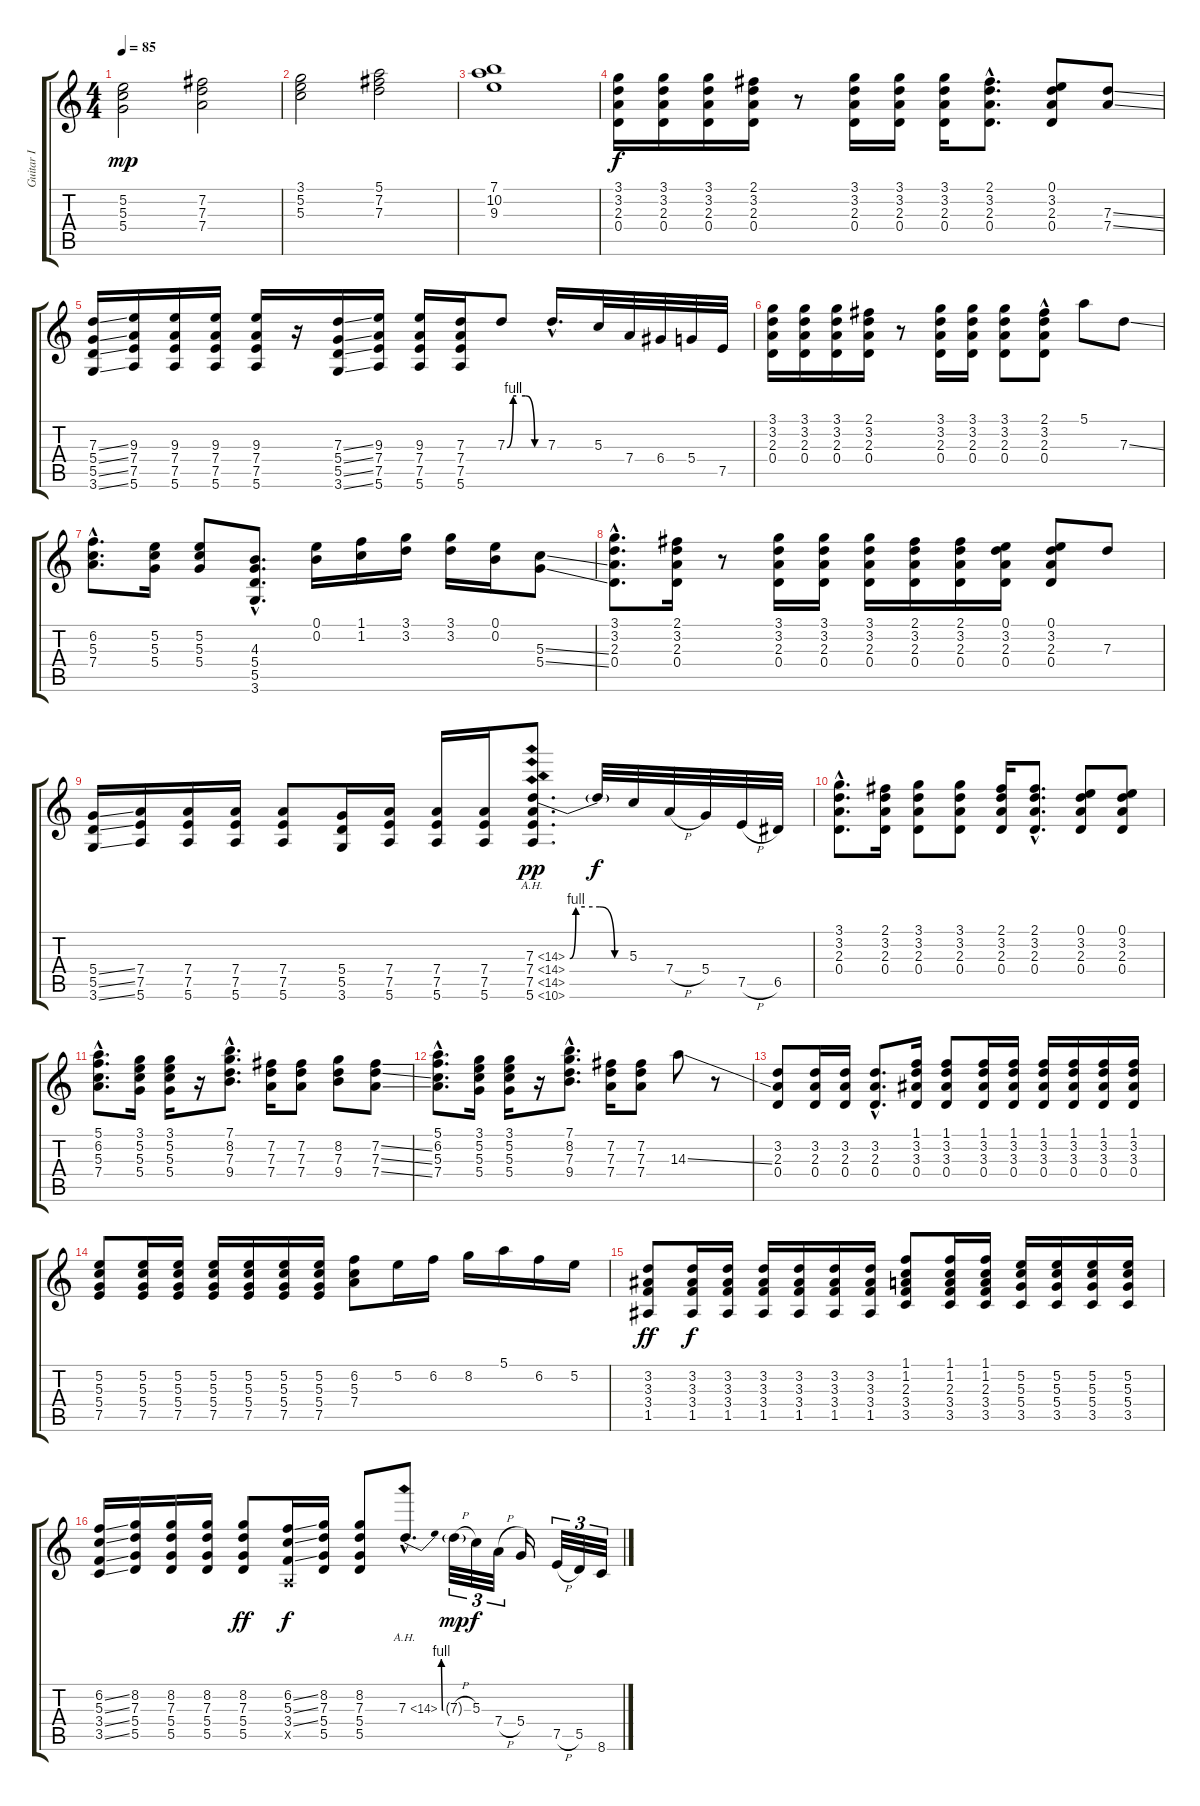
\track ("Guitar I" "Guitar I") {instrument overdrivenguitar}
\staff {score tabs}
\tuning (E4 B3 G3 D3 A2 E2) {hide}
\ts (4 4)
\tempo 85
\clef g2
\ks c
(5.2 5.3 5.4).2{dy mp} (7.2 7.3 7.4).2 |
(3.1 5.2 5.3).2 (5.1 7.2 7.3).2 |
(7.1 10.2 9.3).1 |
(3.1 3.2 2.3 0.4).16{dy f} (3.1 3.2 2.3 0.4).16 (3.1 3.2 2.3 0.4).16 (2.1 3.2 2.3 0.4).16 r.8 (3.1 3.2 2.3 0.4).16 (3.1 3.2 2.3 0.4).16 (3.1 3.2 2.3 0.4).16 (2.1{hac} 3.2{hac} 2.3{hac} 0.4{hac}).8{d} (0.1 3.2 2.3 0.4).8 (7.3{ss} 7.4{ss}).8 |
(7.3{ss} 5.4{ss} 5.5{ss} 3.6{ss}).16 (9.3 7.4 7.5 5.6).16 (9.3 7.4 7.5 5.6).16 (9.3 7.4 7.5 5.6).16 (9.3 7.4 7.5 5.6).16 r.16 (7.3{ss} 5.4{ss} 5.5{ss} 3.6{ss}).16 (9.3 7.4 7.5 5.6).16 (9.3 7.4 7.5 5.6).16 (7.3 7.4 7.5 5.6).16 7.3{be (custom 0 0 10 4 15 4 30 4 45 0 60 0)}.8 7.3{hac}.16{d} 5.3.32 7.4.32 6.4.32 5.4.32 7.5.32 |
(3.1 3.2 2.3 0.4).16 (3.1 3.2 2.3 0.4).16 (3.1 3.2 2.3 0.4).16 (2.1 3.2 2.3 0.4).16 r.8 (3.1 3.2 2.3 0.4).16 (3.1 3.2 2.3 0.4).16 (3.1 3.2 2.3 0.4).8 (2.1 3.2 2.3 0.4{hac}).8 5.1.8 7.3{ss}.8 |
(6.2{hac} 5.3{hac} 7.4{hac}).8{d} (5.2 5.3 5.4).16 (5.2 5.3 5.4).8 (4.3{hac} 5.4{hac} 5.5{hac} 3.6{hac}).8{d} (0.1 0.2).16 (1.1 1.2).16 (3.1 3.2).16 (3.1 3.2).16 (0.1 0.2).16 (5.3{ss} 5.4{ss}).8 |
(3.1{hac} 3.2{hac} 2.3{hac} 0.4{hac}).8{d} (2.1 3.2 2.3 0.4).16 r.8 (3.1 3.2 2.3 0.4).16 (3.1 3.2 2.3 0.4).16 (3.1 3.2 2.3 0.4).16 (2.1 3.2 2.3 0.4).16 (2.1 3.2 2.3 0.4).16 (0.1 3.2 2.3 0.4).16 (0.1 3.2 2.3 0.4).8 7.3.8 |
(5.4{ss} 5.5{ss} 3.6{ss}).16 (7.4 7.5 5.6).16 (7.4 7.5 5.6).16 (7.4 7.5 5.6).16 (7.4 7.5 5.6).8 (5.4 5.5 3.6).16 (7.4 7.5 5.6).16 (7.4 7.5 5.6).16 (7.4 7.5 5.6).16 (7.3{be (custom 0 0 6 4 15 4 30 4 45 0 60 0) ah 7} 7.4{ah 7} 7.5{ah 7} 5.6{ah 5}).8{d dy pp} 7.3{t}.32{dy f} 5.3.32 7.4{h}.32 5.4.32 7.5{h}.32 6.5.32 |
(3.1{hac} 3.2{hac} 2.3{hac} 0.4{hac}).8{d} (2.1 3.2 2.3 0.4).16 (3.1 3.2 2.3 0.4).8 (3.1 3.2 2.3 0.4).8 (2.1 3.2 2.3 0.4).16 (2.1{hac} 3.2{hac} 2.3{hac} 0.4{hac}).8{d} (0.1 3.2 2.3 0.4).8 (0.1 3.2 2.3 0.4).8 |
(5.1{hac} 6.2{hac} 5.3{hac} 7.4{hac}).8{d} (3.1 5.2 5.3 5.4).16 (3.1 5.2 5.3 5.4).16 r.16 (7.1{hac} 8.2{hac} 7.3{hac} 9.4{hac}).8{d} (7.2 7.3 7.4).16 (7.2 7.3 7.4).8 (8.2 7.3 9.4).8 (7.2{ss} 7.3{ss} 7.4{ss}).8 |
(5.1{hac} 6.2{hac} 5.3{hac} 7.4{hac}).8{d} (3.1 5.2 5.3 5.4).16 (3.1 5.2 5.3 5.4).16 r.16 (7.1{hac} 8.2{hac} 7.3{hac} 9.4{hac}).8{d} (7.2 7.3 7.4).16 (7.2 7.3 7.4).8 14.3{ss}.8 r.8 |
(3.2 2.3 0.4).8 (3.2 2.3 0.4).16 (3.2 2.3 0.4).16 (3.2{hac} 2.3{hac} 0.4{hac}).8{d} (1.1 3.2 3.3 0.4).16 (1.1 3.2 3.3 0.4).8 (1.1 3.2 3.3 0.4).16 (1.1 3.2 3.3 0.4).16 (1.1 3.2 3.3 0.4).16 (1.1 3.2 3.3 0.4).16 (1.1 3.2 3.3 0.4).16 (1.1 3.2 3.3 0.4).16 |
(5.2 5.3 5.4 7.5).8 (5.2 5.3 5.4 7.5).16 (5.2 5.3 5.4 7.5).16 (5.2 5.3 5.4 7.5).16 (5.2 5.3 5.4 7.5).16 (5.2 5.3 5.4 7.5).16 (5.2 5.3 5.4 7.5).16 (6.2 5.3 7.4).8 5.2.16 6.2.16 8.2.16 5.1.16 6.2.16 5.2.16 |
(3.2 3.3 3.4 1.5).8{dy ff} (3.2 3.3 3.4 1.5).16{dy f} (3.2 3.3 3.4 1.5).16 (3.2 3.3 3.4 1.5).16 (3.2 3.3 3.4 1.5).16 (3.2 3.3 3.4 1.5).16 (3.2 3.3 3.4 1.5).16 (1.1 1.2 2.3 3.4 3.5).8 (1.1 1.2 2.3 3.4 3.5).16 (1.1 1.2 2.3 3.4 3.5).16 (5.2 5.3 5.4 3.5).16 (5.2 5.3 5.4 3.5).16 (5.2 5.3 5.4 3.5).16 (5.2 5.3 5.4 3.5).16 |
(6.2{ss} 5.3{ss} 3.4{ss} 3.5{ss}).16 (8.2 7.3 5.4 5.5).16 (8.2 7.3 5.4 5.5).16 (8.2 7.3 5.4 5.5).16 (8.2 7.3 5.4 5.5).8{dy ff} (6.2{ss} 5.3{ss} 3.4{ss} 0.5{x}).16{dy f} (8.2 7.3 5.4 5.5).16 (8.2 7.3 5.4 5.5).8 7.3{be (bend 0 0 60 4) ah 7 hac}.8{d} 7.3{h g}.32{tu (3 2) dy mp} 5.3.32{tu (3 2) dy f} 7.4{h}.32{tu (3 2)} 5.4.16 7.5{h}.32{tu (3 2)} 5.5.32{tu (3 2)} 8.6.32{tu (3 2)}
